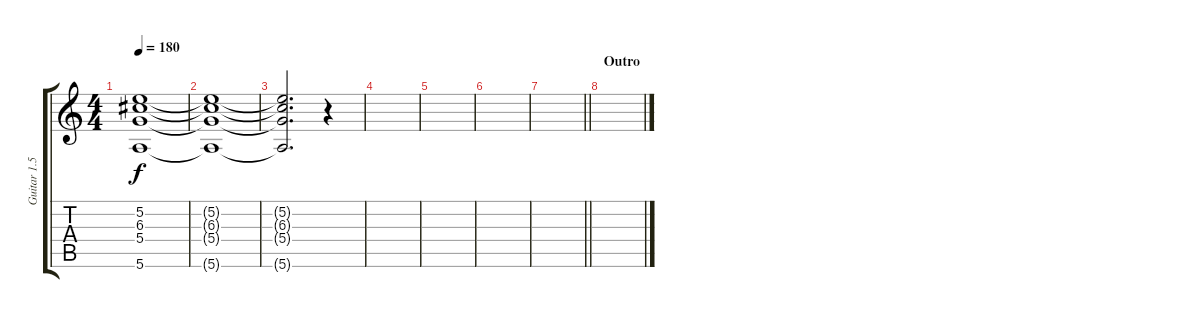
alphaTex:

\track ("Guitar 1.5" "Guitar 1.5") {instrument electricguitarclean}
\staff {score tabs}
\tuning (E4 B3 G3 D3 A2 E2) {hide}
\ts (4 4)
\tempo 180
\clef g2
\ks c
(5.2 6.3 5.4 5.6).1{dy f} |
(5.2{t} 6.3{t} 5.4{t} 5.6{t}).1 |
(5.2{t} 6.3{t} 5.4{t} 5.6{t}).2{d} r.4 |
|
|
|
\barLineRight lightlight
|
\section ("" "Outro")
